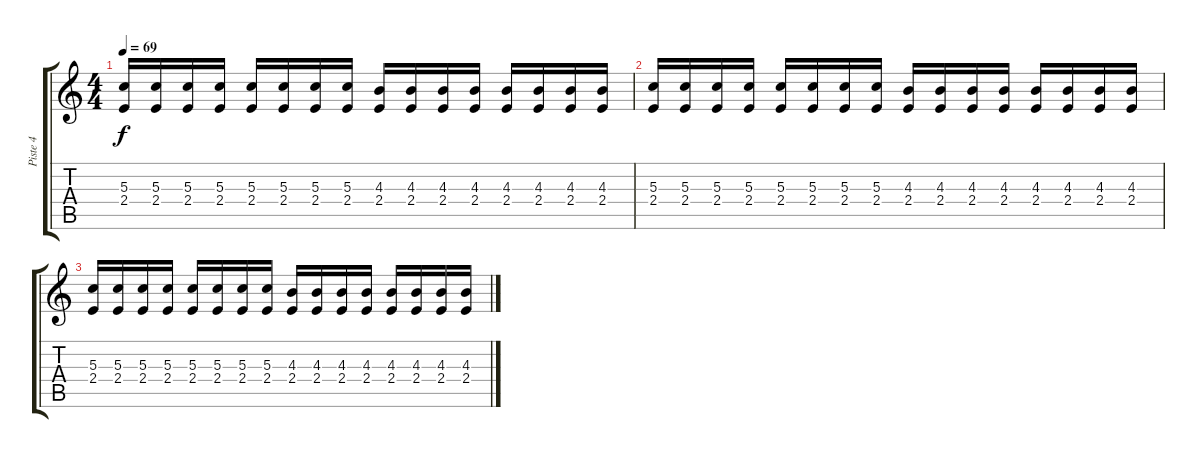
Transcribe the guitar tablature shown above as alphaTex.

\track ("Piste 4" "Piste 4") {instrument electricguitarjazz}
\staff {score tabs}
\tuning (E4 B3 G3 D3 A2 E2) {hide}
\ts (4 4)
\tempo 69
\clef g2
\ks c
(5.3 2.4).16{dy f} (5.3 2.4).16 (5.3 2.4).16 (5.3 2.4).16 (5.3 2.4).16 (5.3 2.4).16 (5.3 2.4).16 (5.3 2.4).16 (4.3 2.4).16 (4.3 2.4).16 (4.3 2.4).16 (4.3 2.4).16 (4.3 2.4).16 (4.3 2.4).16 (4.3 2.4).16 (4.3 2.4).16 |
(5.3 2.4).16 (5.3 2.4).16 (5.3 2.4).16 (5.3 2.4).16 (5.3 2.4).16 (5.3 2.4).16 (5.3 2.4).16 (5.3 2.4).16 (4.3 2.4).16 (4.3 2.4).16 (4.3 2.4).16 (4.3 2.4).16 (4.3 2.4).16 (4.3 2.4).16 (4.3 2.4).16 (4.3 2.4).16 |
(5.3 2.4).16 (5.3 2.4).16 (5.3 2.4).16 (5.3 2.4).16 (5.3 2.4).16 (5.3 2.4).16 (5.3 2.4).16 (5.3 2.4).16 (4.3 2.4).16 (4.3 2.4).16 (4.3 2.4).16 (4.3 2.4).16 (4.3 2.4).16 (4.3 2.4).16 (4.3 2.4).16 (4.3 2.4).16
